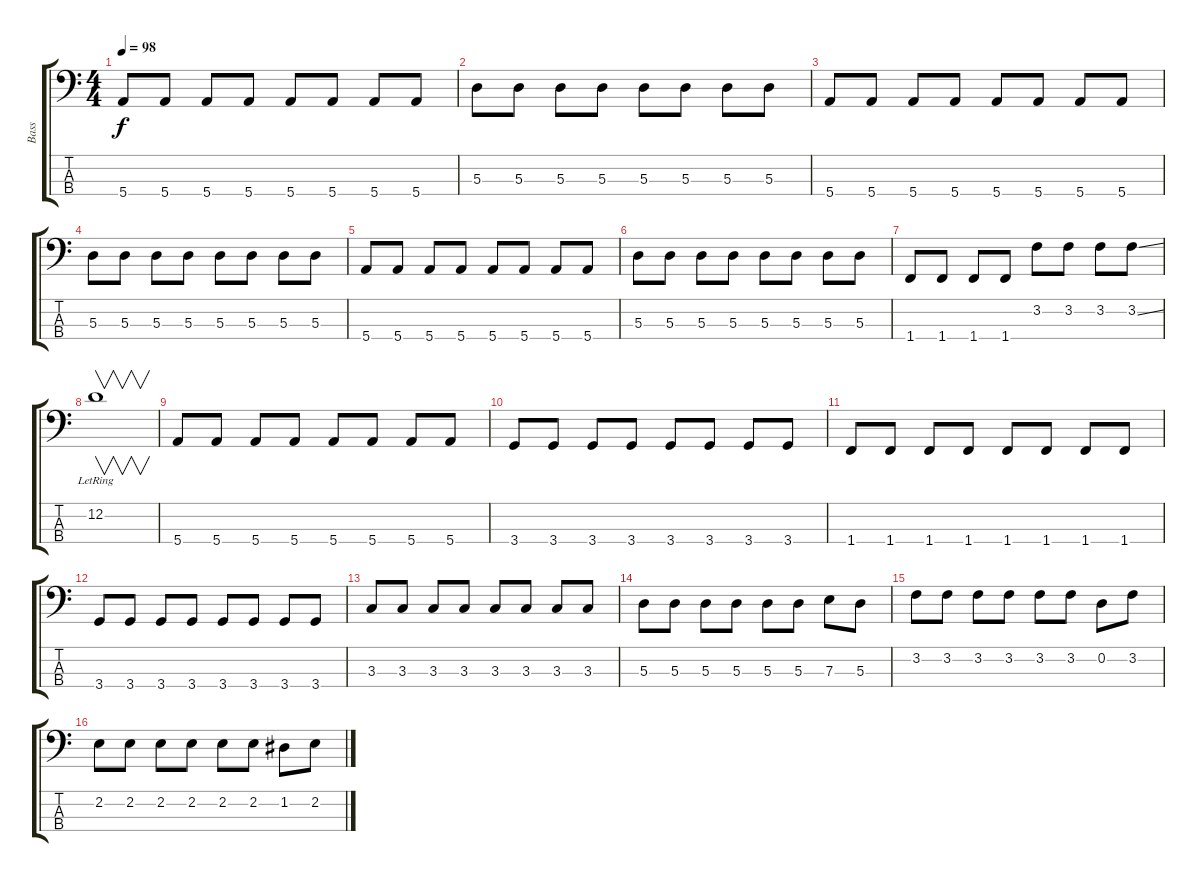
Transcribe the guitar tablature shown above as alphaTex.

\track ("Bass" "Bass") {instrument electricbassfinger}
\staff {score tabs}
\tuning (G2 D2 A1 E1) {hide}
\ts (4 4)
\tempo 98
\clef f4
\ks c
5.4.8{dy f} 5.4.8 5.4.8 5.4.8 5.4.8 5.4.8 5.4.8 5.4.8 |
5.3.8 5.3.8 5.3.8 5.3.8 5.3.8 5.3.8 5.3.8 5.3.8 |
5.4.8 5.4.8 5.4.8 5.4.8 5.4.8 5.4.8 5.4.8 5.4.8 |
5.3.8 5.3.8 5.3.8 5.3.8 5.3.8 5.3.8 5.3.8 5.3.8 |
5.4.8 5.4.8 5.4.8 5.4.8 5.4.8 5.4.8 5.4.8 5.4.8 |
5.3.8 5.3.8 5.3.8 5.3.8 5.3.8 5.3.8 5.3.8 5.3.8 |
1.4.8 1.4.8 1.4.8 1.4.8 3.2.8 3.2.8 3.2.8 3.2{ss}.8 |
12.2{lr}.1{v} |
5.4.8 5.4.8 5.4.8 5.4.8 5.4.8 5.4.8 5.4.8 5.4.8 |
3.4.8 3.4.8 3.4.8 3.4.8 3.4.8 3.4.8 3.4.8 3.4.8 |
1.4.8 1.4.8 1.4.8 1.4.8 1.4.8 1.4.8 1.4.8 1.4.8 |
3.4.8 3.4.8 3.4.8 3.4.8 3.4.8 3.4.8 3.4.8 3.4.8 |
3.3.8 3.3.8 3.3.8 3.3.8 3.3.8 3.3.8 3.3.8 3.3.8 |
5.3.8 5.3.8 5.3.8 5.3.8 5.3.8 5.3.8 7.3.8 5.3.8 |
3.2.8 3.2.8 3.2.8 3.2.8 3.2.8 3.2.8 0.2.8 3.2.8 |
2.2.8 2.2.8 2.2.8 2.2.8 2.2.8 2.2.8 1.2.8 2.2.8
